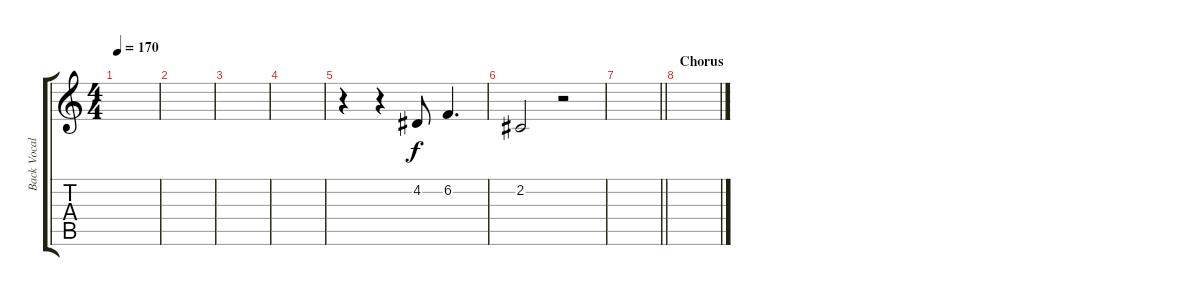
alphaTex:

\track ("Back Vocals" "Back Vocal") {instrument flute}
\staff {score tabs}
\tuning (E4 B3 G3 D3 A2 E2) {hide}
\ts (4 4)
\tempo 170
\clef g2
\ks c
|
|
|
|
r.4 r.4 4.2.8 6.2.4{d} |
2.2.2 r.2 |
\barLineRight lightlight
|
\section ("" "Chorus")
